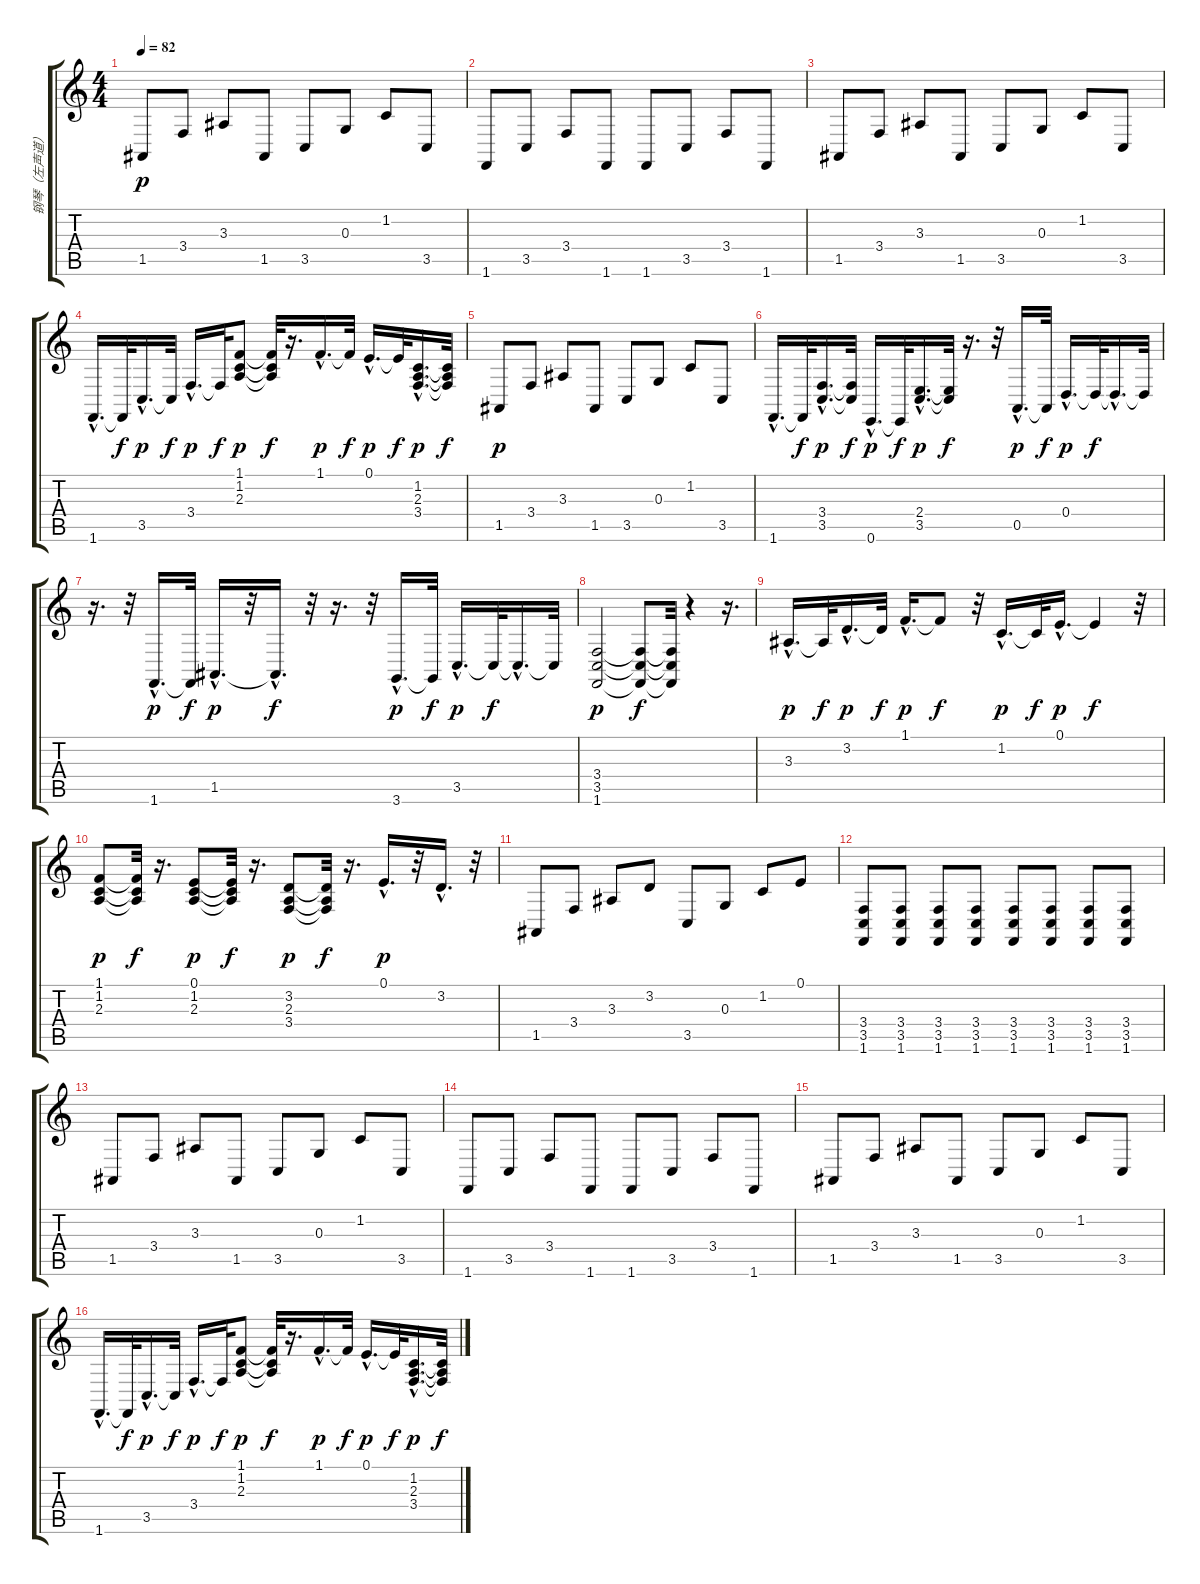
\track ("钢琴（左声道）" "钢琴（左声道）") {instrument acousticgrandpiano}
\staff {score tabs}
\tuning (E4 B3 G3 D3 A2 E2) {hide}
\ts (4 4)
\tempo 82
\clef g2
\ks c
1.5.8{dy p} 3.4.8 3.3.8 1.5.8 3.5.8 0.3.8 1.2.8 3.5.8 |
1.6.8 3.5.8 3.4.8 1.6.8 1.6.8 3.5.8 3.4.8 1.6.8 |
1.5.8 3.4.8 3.3.8 1.5.8 3.5.8 0.3.8 1.2.8 3.5.8 |
1.6{hac}.16{d} 1.6{t}.32{dy f} 3.5{hac}.16{d dy p} 3.5{t}.32{dy f} 3.4{hac}.16{d dy p} 3.4{t}.32{dy f} (1.1 1.2 2.3).8{dy p} (1.1{t} 1.2{t} 2.3{t}).32{dy f} r.16{d} 1.1{hac}.16{d dy p} 1.1{t}.32{dy f} 0.1{hac}.16{d dy p} 0.1{t}.32{dy f} (1.2{hac} 2.3{hac} 3.4{hac}).16{d dy p} (1.2{t} 2.3{t} 3.4{t}).32{dy f} |
1.5.8{dy p} 3.4.8 3.3.8 1.5.8 3.5.8 0.3.8 1.2.8 3.5.8 |
1.6{hac}.16{d} 1.6{t}.32{dy f} (3.4{hac} 3.5{hac}).16{d dy p} (3.4{t} 3.5{t}).32{dy f} 0.6{hac}.16{d dy p} 0.6{t}.32{dy f} (2.4{hac} 3.5{hac}).16{d dy p} (2.4{t} 3.5{t}).32{dy f} r.16{d} r.32 0.5{hac}.16{d dy p} 0.5{t}.32{dy f} 0.4{hac}.16{d dy p} 0.4{t}.32{dy f} 0.4{hac t}.16{d} 0.4{t}.32 |
r.16{d} r.32 1.6{hac}.16{d dy p} 1.6{t}.32{dy f} 1.5{hac}.16{d dy p} r.32 1.5{hac t}.16{d dy f} r.32 r.16{d} r.32 3.6{hac}.16{d dy p} 3.6{t}.32{dy f} 3.5{hac}.16{d dy p} 3.5{t}.32{dy f} 3.5{hac t}.16{d} 3.5{t}.32 |
(3.4 3.5 1.6).2{dy p} (3.4{t} 3.5{t} 1.6{t}).8{dy f} (3.4{t} 3.5{t} 1.6{t}).32 r.4 r.16{d} |
3.3{hac}.16{d dy p} 3.3{t}.32{dy f} 3.2{hac}.16{d dy p} 3.2{t}.32{dy f} 1.1{hac}.16{d dy p} 1.1{t}.8{dy f} r.32 1.2{hac}.16{d dy p} 1.2{t}.32{dy f} 0.1{hac}.16{d dy p} 0.1{t}.4{dy f} r.32 |
(1.1 1.2 2.3).8{dy p} (1.1{t} 1.2{t} 2.3{t}).32{dy f} r.16{d} (0.1 1.2 2.3).8{dy p} (0.1{t} 1.2{t} 2.3{t}).32{dy f} r.16{d} (3.2 2.3 3.4).8{dy p} (3.2{t} 2.3{t} 3.4{t}).32{dy f} r.16{d} 0.1{hac}.16{d dy p} r.32 3.2{hac}.16{d} r.32 |
1.5.8 3.4.8 3.3.8 3.2.8 3.5.8 0.3.8 1.2.8 0.1.8 |
(3.4 3.5 1.6).8 (3.4 3.5 1.6).8 (3.4 3.5 1.6).8 (3.4 3.5 1.6).8 (3.4 3.5 1.6).8 (3.4 3.5 1.6).8 (3.4 3.5 1.6).8 (3.4 3.5 1.6).8 |
1.5.8 3.4.8 3.3.8 1.5.8 3.5.8 0.3.8 1.2.8 3.5.8 |
1.6.8 3.5.8 3.4.8 1.6.8 1.6.8 3.5.8 3.4.8 1.6.8 |
1.5.8 3.4.8 3.3.8 1.5.8 3.5.8 0.3.8 1.2.8 3.5.8 |
1.6{hac}.16{d} 1.6{t}.32{dy f} 3.5{hac}.16{d dy p} 3.5{t}.32{dy f} 3.4{hac}.16{d dy p} 3.4{t}.32{dy f} (1.1 1.2 2.3).8{dy p} (1.1{t} 1.2{t} 2.3{t}).32{dy f} r.16{d} 1.1{hac}.16{d dy p} 1.1{t}.32{dy f} 0.1{hac}.16{d dy p} 0.1{t}.32{dy f} (1.2{hac} 2.3{hac} 3.4{hac}).16{d dy p} (1.2{t} 2.3{t} 3.4{t}).32{dy f}
